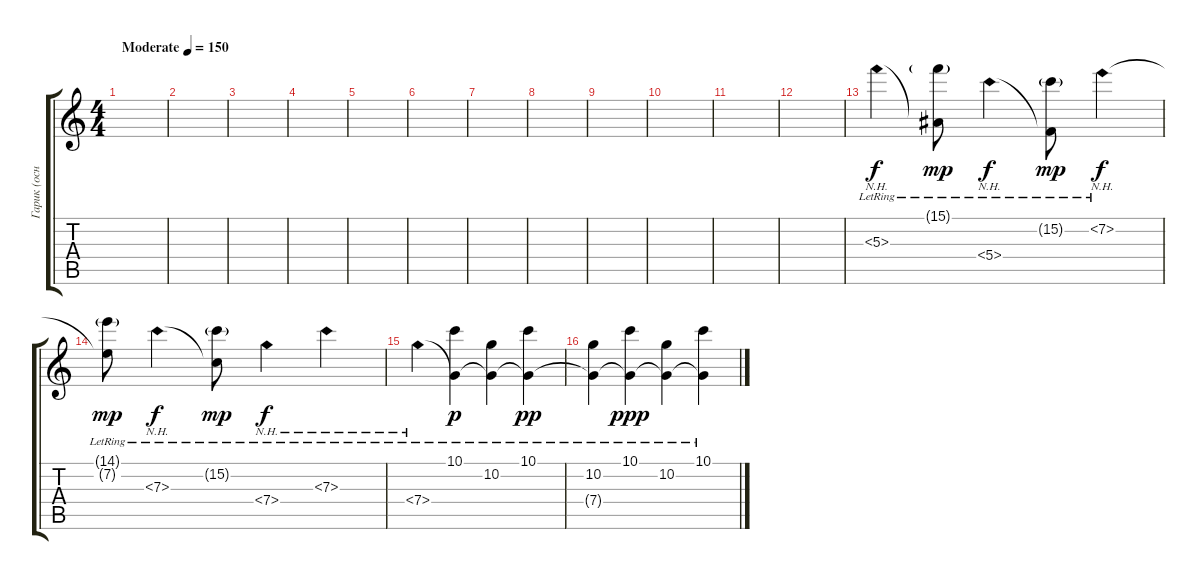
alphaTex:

\track ("Гарик (основа)" "Гарик (осн") {instrument electricguitarclean}
\staff {score tabs}
\tuning (D4 A3 F3 C3 G2 C2) {hide}
\ts (4 4)
\tempo (150 "Moderate")
\clef g2
\ks c
|
|
|
|
|
|
|
|
|
|
|
|
5.3{nh lr}.4{balance 8} (15.1{g lr} 5.3{t}).8{dy mp} 5.4{nh lr}.4{dy f} (15.2{g lr} 5.4{t}).8{dy mp} 7.2{nh lr}.4{dy f} |
(14.1{g lr} 7.2{t}).8{dy mp} 7.3{nh lr}.4{dy f} (15.2{g lr} 7.3{t}).8{dy mp} 7.4{nh lr}.4{dy f} 7.3{nh lr}.4 |
7.4{nh lr}.4 (10.1{lr} 7.4{t}).4{dy p} (10.2{lr} 7.4{t}).4 (10.1{lr} 7.4{t}).4{dy pp} |
(10.2{lr} 7.4{t}).4 (10.1{lr} 7.4{t}).4{dy ppp} (10.2{lr} 7.4{t}).4 (10.1{lr} 7.4{t}).4
